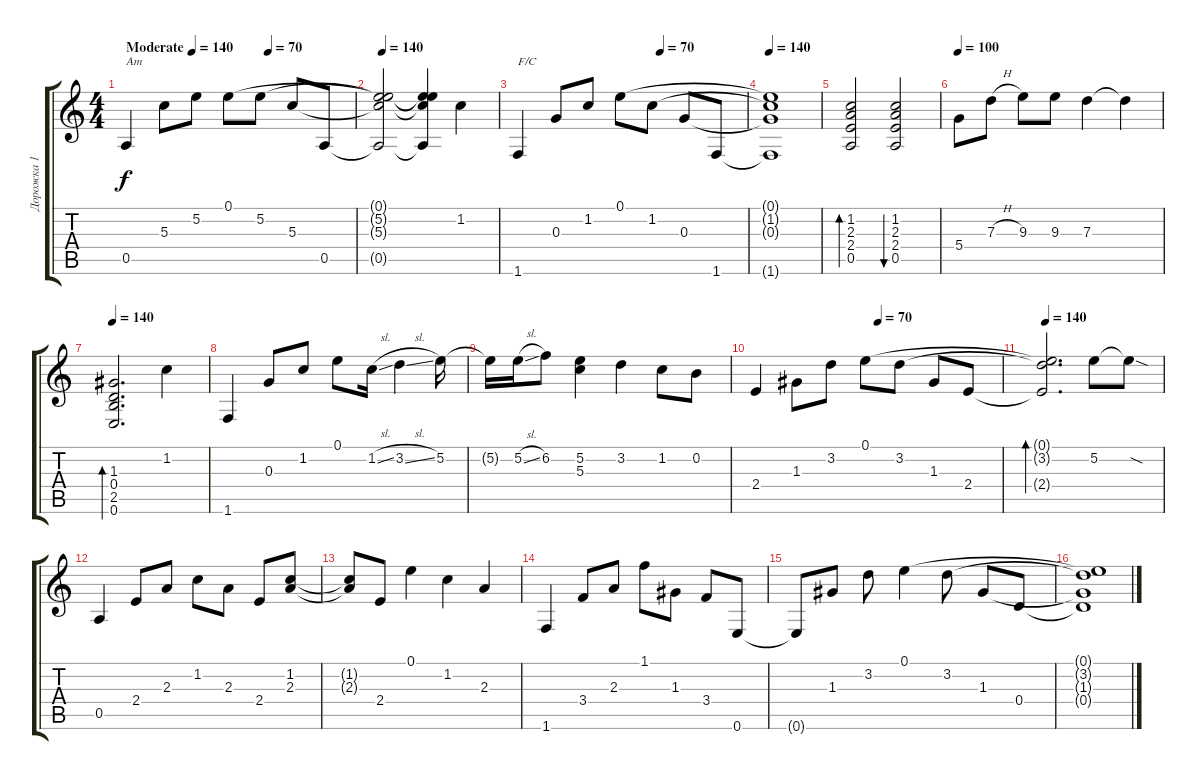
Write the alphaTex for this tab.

\track ("Дорожка 1" "Дорожка 1") {instrument acousticguitarnylon}
\staff {score tabs}
\tuning (E4 B3 G3 D3 A2 E2) {hide}
\ts (4 4)
\tempo (140 "Moderate")
\tempo (70 0.625)
\tempo (140 "Moderate")
\clef g2
\ks c
0.5.4{txt "Am" dy f instrument acousticguitarnylon} 5.3.8 5.2.8 0.1.8 5.2.8 5.3.8 0.5.8 |
\tempo 140
(0.1{t} 5.2{t} 5.3{t} 0.5{t}).2 (0.1{t} 5.2{t} 5.3{t} 0.5{t}).4 1.2.4 |
\tempo (70 0.625)
1.6.4{txt "F/C"} 0.3.8 1.2.8 0.1.8 1.2.8 0.3.8 1.6.8 |
\tempo 140
(0.1{t} 1.2{t} 0.3{t} 1.6{t}).1 |
(1.2 2.3 2.4 0.5).2{bd 480} (1.2 2.3 2.4 0.5).2{bu 480} |
\tempo 100
5.4.8 7.3{h}.8 9.3.8 9.3.8 7.3.4 7.3{t}.4 |
\tempo 140
(1.3 0.4 2.5 0.6).2{d bd 480} 1.2.4 |
1.6.4 0.3.8 1.2.8 0.1.8 1.2{sl}.16 3.2{sl}.4 5.2.16 |
5.2{t}.16 5.2{sl}.16 6.2.8 (5.2 5.3).4 3.2.4 1.2.8 0.2.8 |
\tempo (70 0.5)
2.4.4 1.3.8 3.2.8 0.1.8 3.2.8 1.3.8 2.4.8 |
\tempo 140
(0.1{t} 3.2{t} 2.4{t}).2{d bd 480} 5.2.8 5.2{sod t}.8 |
0.5.4 2.4.8 2.3.8 1.2.8 2.3.8 2.4.8 (1.2 2.3).8 |
(1.2{t} 2.3{t}).8 2.4.8 0.1.4 1.2.4 2.3.4 |
1.6.4 3.4.8 2.3.8 1.1.8 1.3.8 3.4.8 0.6.8 |
0.6{t}.8 1.3.8 3.2.8 0.1.4 3.2.8 1.3.8 0.4.8 |
(0.1{t} 3.2{t} 1.3{t} 0.4{t}).1
